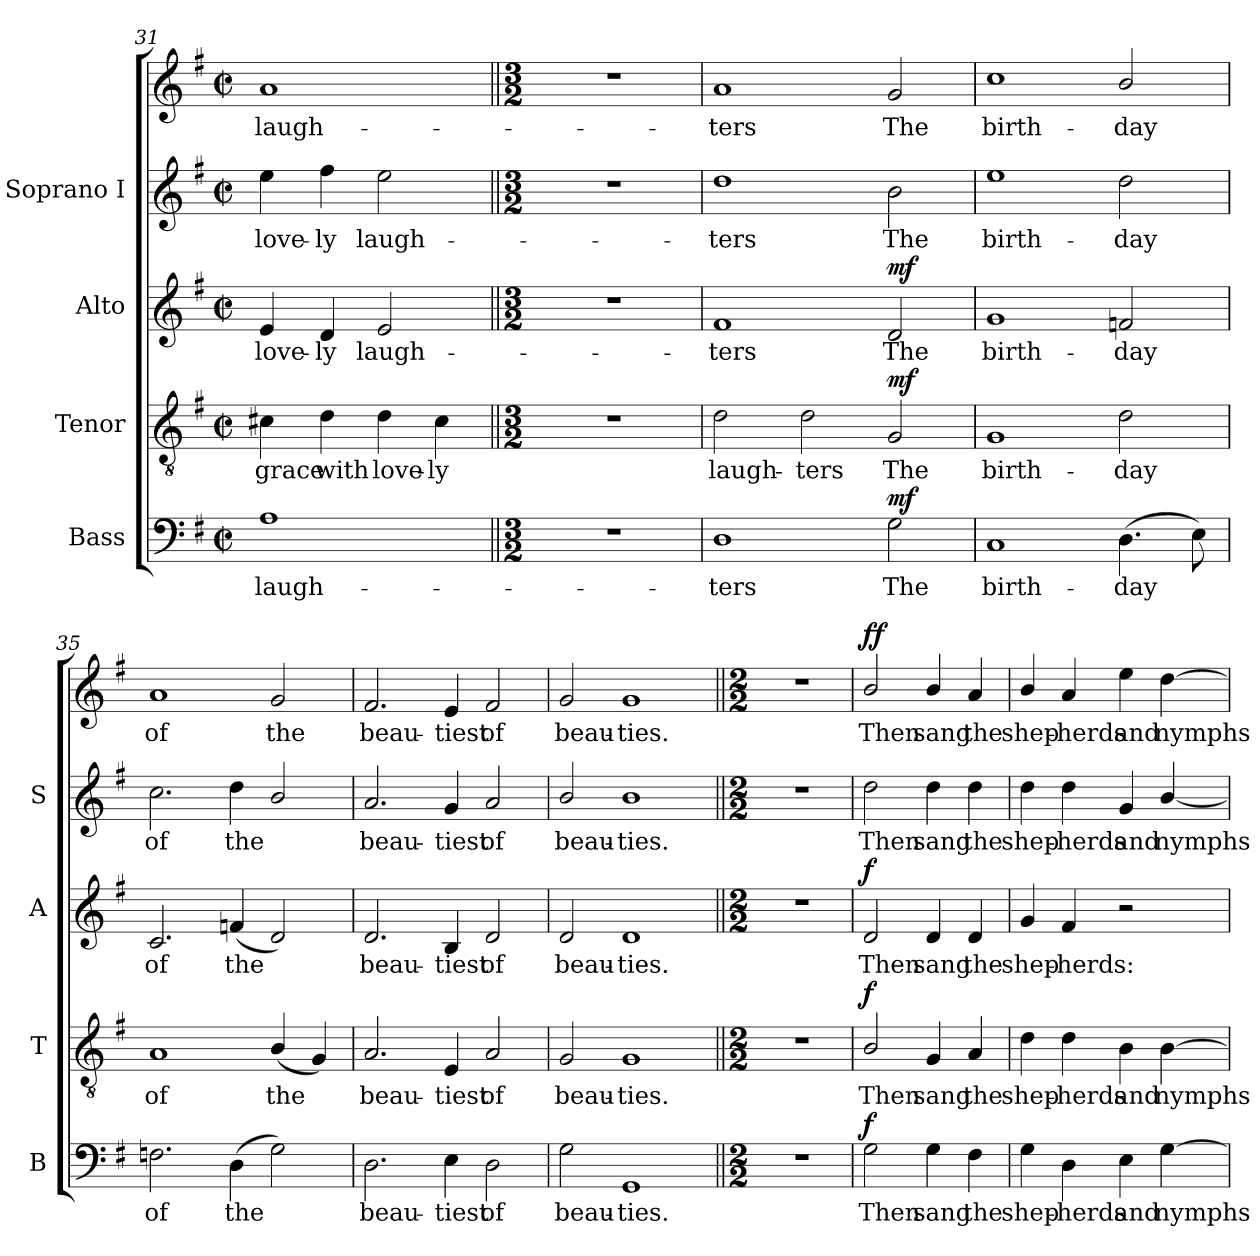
**kern	**text	**dynam	**kern	**text	**dynam	**kern	**text	**dynam	**kern	**text	**kern	**text	**dynam
*part4	*part4	*part4	*part3	*part3	*part3	*part2	*part2	*part2	*part1	*part1	*part1	*part1	*part1
*staff5	*staff5	*staff5	*staff4	*staff4	*staff4	*staff3	*staff3	*staff3	*staff2	*staff2	*staff1	*staff1	*staff1/2
*I"Bass	*	*	*I"Tenor	*	*	*I"Alto	*	*	*I"Soprano I	*	*	*	*
*I'B	*	*	*I'T	*	*	*I'A	*	*	*I'S	*	*	*	*
*clefF4	*	*	*clefGv2	*	*	*clefG2	*	*	*clefG2	*	*clefG2	*	*
*k[f#]	*	*	*k[f#]	*	*	*k[f#]	*	*	*k[f#]	*	*k[f#]	*	*
*G:	*	*	*G:	*	*	*G:	*	*	*G:	*	*G:	*	*
*M2/2	*	*	*M2/2	*	*	*M2/2	*	*	*M2/2	*	*M2/2	*	*
*met(c|)	*	*	*met(c|)	*	*	*met(c|)	*	*	*met(c|)	*	*met(c|)	*	*
=31	=31	=31	=31	=31	=31	=31	=31	=31	=31	=31	=31	=31	=31
!	!LO:LY:b	!	!	!LO:LY:b	!	!	!LO:LY:b	!	!	!LO:LY:b	!	!LO:LY:b	!
1A	laugh-	.	4c#X\	grace	.	4e/	love-	.	4ee\	-love-	1a	laugh-	.
!	!	!	!	!LO:LY:b	!	!	!LO:LY:b	!	!	!LO:LY:b	!	!	!
.	.	.	4d\	with	.	4d/	-ly	.	4ff#\	-ly	.	.	.
!	!	!	!	!LO:LY:b	!	!	!LO:LY:b	!	!	!LO:LY:b	!	!	!
.	.	.	4d\	love-	.	2e/	laugh-	.	2ee\	laugh-	.	.	.
!	!	!	!	!LO:LY:b	!	!	!	!	!	!	!	!	!
.	.	.	4c#\	-ly	.	.	.	.	.	.	.	.	.
=32||	=32||	=32||	=32||	=32||	=32||	=32||	=32||	=32||	=32||	=32||	=32||	=32||	=32||
*M3/2	*	*	*M3/2	*	*	*M3/2	*	*	*M3/2	*	*M3/2	*	*
1.r	.	.	1.r	.	.	1.r	.	.	1.r	.	1.r	.	.
!!LO:LB:g=z
=33	=33	=33	=33	=33	=33	=33	=33	=33	=33	=33	=33	=33	=33
!	!LO:LY:b	!	!	!LO:LY:b	!	!	!LO:LY:b	!	!	!LO:LY:b	!	!LO:LY:b	!
1D	-ters	.	2d\	laugh-	.	1f#	-ters	.	1dd	ters	1a	-ters	.
!	!	!	!	!LO:LY:b	!	!	!	!	!	!	!	!	!
.	.	.	2d\	-ters	.	.	.	.	.	.	.	.	.
!	!LO:LY:b	!LO:DY:b	!	!LO:LY:b	!LO:DY:b	!	!LO:LY:b	!LO:DY:b	!	!LO:LY:b	!	!LO:LY:b	!LO:DY:b=2
!	!	!	!	!	!	!	!	!	!	!	!	!	!LO:DY:n=1:b
2G\	The	mf	2G/	The	mf	2d/	The	mf	2b\	The	2g/	The	mf mf
=34	=34	=34	=34	=34	=34	=34	=34	=34	=34	=34	=34	=34	=34
!	!LO:LY:b	!	!	!LO:LY:b	!	!	!LO:LY:b	!	!	!LO:LY:b	!	!LO:LY:b	!
1C	birth-	.	1G	birth-	.	1g	birth-	.	1ee	birth-	1cc	birth-	.
!	!LO:LY:b	!	!	!LO:LY:b	!	!	!LO:LY:b	!	!	!LO:LY:b	!	!LO:LY:b	!
(>4.D\	-day	.	2d\	-day	.	2fn/	-day	.	2dd\	-day	2b/	-day	.
8E\)	.	.	.	.	.	.	.	.	.	.	.	.	.
=35	=35	=35	=35	=35	=35	=35	=35	=35	=35	=35	=35	=35	=35
!	!LO:LY:b	!	!	!LO:LY:b	!	!	!LO:LY:b	!	!	!LO:LY:b	!	!LO:LY:b	!
2.Fn\	of	.	1A	of	.	2.c/	of	.	2.cc\	of	1a	of	.
!	!LO:LY:b	!	!	!	!	!	!LO:LY:b	!	!	!LO:LY:b	!	!	!
(>4D\	the	.	.	.	.	(<4fn/	the	.	4dd\	the	.	.	.
!	!	!	!	!LO:LY:b	!	!	!	!	!	!	!	!LO:LY:b	!
2G\)	.	.	(<4B/	the	.	2d/)	.	.	2b/	.	2g/	the	.
.	.	.	4G/)	.	.	.	.	.	.	.	.	.	.
=36	=36	=36	=36	=36	=36	=36	=36	=36	=36	=36	=36	=36	=36
!	!LO:LY:b	!	!	!LO:LY:b	!	!	!LO:LY:b	!	!	!LO:LY:b	!	!LO:LY:b	!
2.D\	beau-	.	2.A/	beau-	.	2.d/	beau-	.	2.a/	beau-	2.f#/	beau-	.
!	!LO:LY:b	!	!	!LO:LY:b	!	!	!LO:LY:b	!	!	!LO:LY:b	!	!LO:LY:b	!
4E\	-tiest	.	4E/	-tiest	.	4B/	-tiest	.	4g/	-tiest	4e/	-tiest	.
!	!LO:LY:b	!	!	!LO:LY:b	!	!	!LO:LY:b	!	!	!LO:LY:b	!	!LO:LY:b	!
2D\	of	.	2A/	of	.	2d/	of	.	2a/	of	2f#/	of	.
=37	=37	=37	=37	=37	=37	=37	=37	=37	=37	=37	=37	=37	=37
!	!LO:LY:b	!	!	!LO:LY:b	!	!	!LO:LY:b	!	!	!LO:LY:b	!	!LO:LY:b	!
2G\	beau-	.	2G/	beau-	.	2d/	beau-	.	2b/	beau-	2g/	beau-	.
!	!LO:LY:b	!	!	!LO:LY:b	!	!	!LO:LY:b	!	!	!LO:LY:b	!	!LO:LY:b	!
1GG	-ties.	.	1G	-ties.	.	1d	-ties.	.	1b	-ties.	1g	-ties.	.
=38||	=38||	=38||	=38||	=38||	=38||	=38||	=38||	=38||	=38||	=38||	=38||	=38||	=38||
*M2/2	*	*	*M2/2	*	*	*M2/2	*	*	*M2/2	*	*M2/2	*	*
1r	.	.	1r	.	.	1r	.	.	1r	.	1r	.	.
!!LO:PB:g=z
=39	=39	=39	=39	=39	=39	=39	=39	=39	=39	=39	=39	=39	=39
!	!LO:LY:b	!LO:DY:b	!	!LO:LY:b	!LO:DY:b	!	!LO:LY:b	!LO:DY:b	!	!LO:LY:b	!	!LO:LY:b	!LO:DY:b=2
!	!	!	!	!	!	!	!	!	!	!	!	!	!LO:DY:n=1:b
2G\	Then	f	2B/	Then	f	2d/	Then	f	2dd\	Then	2b/	Then	f f
!	!LO:LY:b	!	!	!LO:LY:b	!	!	!LO:LY:b	!	!	!LO:LY:b	!	!LO:LY:b	!
4G\	sang	.	4G/	sang	.	4d/	sang	.	4dd\	sang	4b/	sang	.
!	!LO:LY:b	!	!	!LO:LY:b	!	!	!LO:LY:b	!	!	!LO:LY:b	!	!LO:LY:b	!
4F#\	the	.	4A/	the	.	4d/	the	.	4dd\	the	4a/	the	.
=40	=40	=40	=40	=40	=40	=40	=40	=40	=40	=40	=40	=40	=40
!	!LO:LY:b	!	!	!LO:LY:b	!	!	!LO:LY:b	!	!	!LO:LY:b	!	!LO:LY:b	!
4G\	shep-	.	4d\	shep-	.	4g/	shep-	.	4dd\	shep-	4b/	shep-	.
!	!LO:LY:b	!	!	!LO:LY:b	!	!	!LO:LY:b	!	!	!LO:LY:b	!	!LO:LY:b	!
4D\	-herds	.	4d\	-herds	.	4f#/	-herds:	.	4dd\	-herds	4a/	-herds	.
!	!LO:LY:b	!	!	!LO:LY:b	!	!	!	!	!	!LO:LY:b	!	!LO:LY:b	!
4E\	and	.	4B\	and	.	2r	.	.	4g/	and	4ee\	and	.
!	!LO:LY:b	!	!	!LO:LY:b	!	!	!	!	!	!LO:LY:b	!	!LO:LY:b	!
[4G\	nymphs	.	[4B\	nymphs	.	.	.	.	[4b/	nymphs	[4dd\	nymphs	.
=	=	=	=	=	=	=	=	=	=	=	=	=	=
*-	*-	*-	*-	*-	*-	*-	*-	*-	*-	*-	*-	*-	*-
